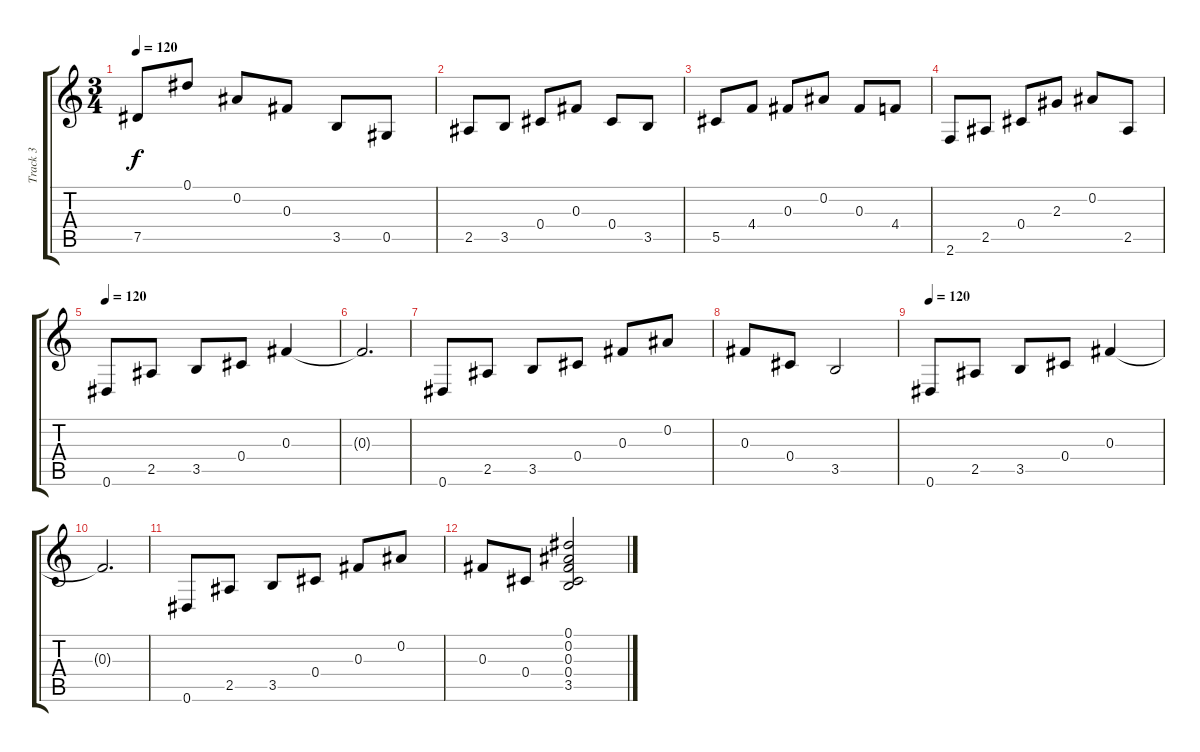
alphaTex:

\track ("Track 3" "Track 3") {instrument acousticguitarnylon}
\staff {score tabs}
\tuning (Eb4 Bb3 Gb3 Db3 Ab2 Eb2) {hide}
\ts (3 4)
\tempo 120
\clef g2
\ks c
7.5.8{dy f} 0.1.8 0.2.8 0.3.8 3.5.8 0.5.8 |
2.5.8 3.5.8 0.4.8 0.3.8 0.4.8 3.5.8 |
5.5.8 4.4.8 0.3.8 0.2.8 0.3.8 4.4.8 |
2.6.8 2.5.8 0.4.8 2.3.8 0.2.8 2.5.8 |
\tempo 120
0.6.8 2.5.8 3.5.8 0.4.8 0.3.4 |
0.3{t}.2{d} |
0.6.8 2.5.8 3.5.8 0.4.8 0.3.8 0.2.8 |
0.3.8 0.4.8 3.5.2 |
\tempo 120
0.6.8 2.5.8 3.5.8 0.4.8 0.3.4 |
0.3{t}.2{d} |
0.6.8 2.5.8 3.5.8 0.4.8 0.3.8 0.2.8 |
0.3.8 0.4.8 (0.1 0.2 0.3 0.4 3.5).2
